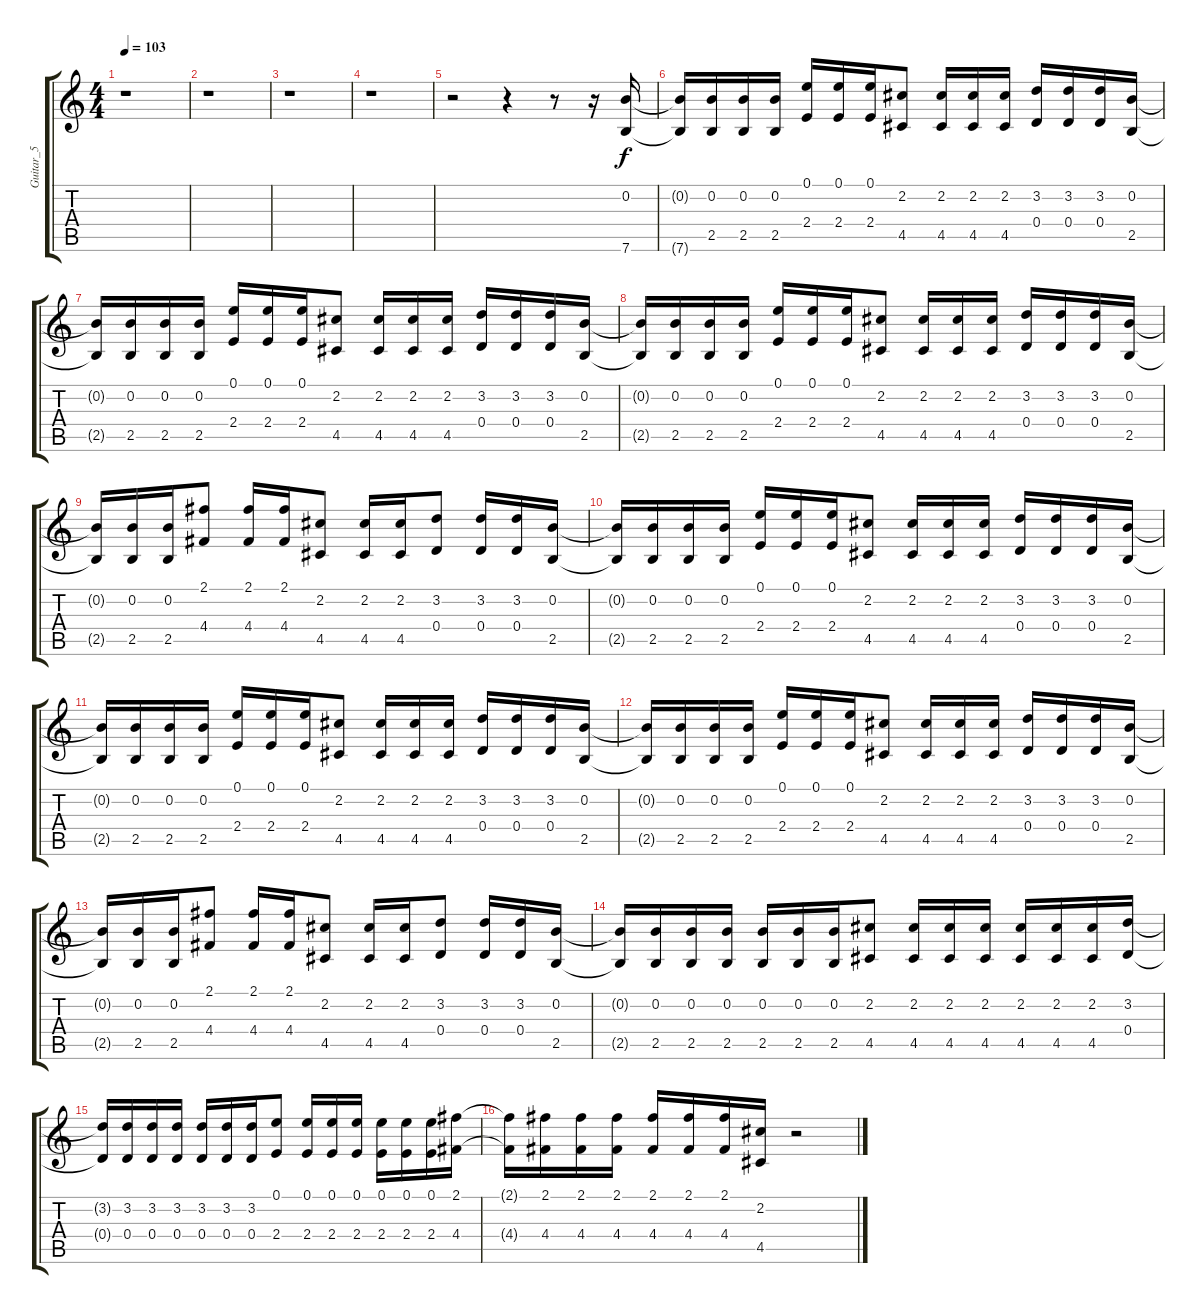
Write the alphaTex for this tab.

\track ("Guitar_5" "Guitar_5") {instrument distortionguitar}
\staff {score tabs}
\tuning (E4 B3 G3 D3 A2 E2) {hide}
\ts (4 4)
\tempo 103
\clef g2
\ks c
r.1{dy f} |
r.1 |
r.1 |
r.1 |
r.2 r.4 r.8 r.16 (0.2 7.6).16 |
(0.2{t} 7.6{t}).16 (0.2 2.5).16 (0.2 2.5).16 (0.2 2.5).16 (0.1 2.4).16 (0.1 2.4).16 (0.1 2.4).16 (2.2 4.5).8 (2.2 4.5).16 (2.2 4.5).16 (2.2 4.5).16 (3.2 0.4).16 (3.2 0.4).16 (3.2 0.4).16 (0.2 2.5).16 |
(0.2{t} 2.5{t}).16 (0.2 2.5).16 (0.2 2.5).16 (0.2 2.5).16 (0.1 2.4).16 (0.1 2.4).16 (0.1 2.4).16 (2.2 4.5).8 (2.2 4.5).16 (2.2 4.5).16 (2.2 4.5).16 (3.2 0.4).16 (3.2 0.4).16 (3.2 0.4).16 (0.2 2.5).16 |
(0.2{t} 2.5{t}).16 (0.2 2.5).16 (0.2 2.5).16 (0.2 2.5).16 (0.1 2.4).16 (0.1 2.4).16 (0.1 2.4).16 (2.2 4.5).8 (2.2 4.5).16 (2.2 4.5).16 (2.2 4.5).16 (3.2 0.4).16 (3.2 0.4).16 (3.2 0.4).16 (0.2 2.5).16 |
(0.2{t} 2.5{t}).16 (0.2 2.5).16 (0.2 2.5).16 (2.1 4.4).8 (2.1 4.4).16 (2.1 4.4).16 (2.2 4.5).8 (2.2 4.5).16 (2.2 4.5).16 (3.2 0.4).8 (3.2 0.4).16 (3.2 0.4).16 (0.2 2.5).16 |
(0.2{t} 2.5{t}).16 (0.2 2.5).16 (0.2 2.5).16 (0.2 2.5).16 (0.1 2.4).16 (0.1 2.4).16 (0.1 2.4).16 (2.2 4.5).8 (2.2 4.5).16 (2.2 4.5).16 (2.2 4.5).16 (3.2 0.4).16 (3.2 0.4).16 (3.2 0.4).16 (0.2 2.5).16 |
(0.2{t} 2.5{t}).16 (0.2 2.5).16 (0.2 2.5).16 (0.2 2.5).16 (0.1 2.4).16 (0.1 2.4).16 (0.1 2.4).16 (2.2 4.5).8 (2.2 4.5).16 (2.2 4.5).16 (2.2 4.5).16 (3.2 0.4).16 (3.2 0.4).16 (3.2 0.4).16 (0.2 2.5).16 |
(0.2{t} 2.5{t}).16 (0.2 2.5).16 (0.2 2.5).16 (0.2 2.5).16 (0.1 2.4).16 (0.1 2.4).16 (0.1 2.4).16 (2.2 4.5).8 (2.2 4.5).16 (2.2 4.5).16 (2.2 4.5).16 (3.2 0.4).16 (3.2 0.4).16 (3.2 0.4).16 (0.2 2.5).16 |
(0.2{t} 2.5{t}).16 (0.2 2.5).16 (0.2 2.5).16 (2.1 4.4).8 (2.1 4.4).16 (2.1 4.4).16 (2.2 4.5).8 (2.2 4.5).16 (2.2 4.5).16 (3.2 0.4).8 (3.2 0.4).16 (3.2 0.4).16 (0.2 2.5).16 |
(0.2{t} 2.5{t}).16 (0.2 2.5).16 (0.2 2.5).16 (0.2 2.5).16 (0.2 2.5).16 (0.2 2.5).16 (0.2 2.5).16 (2.2 4.5).8 (2.2 4.5).16 (2.2 4.5).16 (2.2 4.5).16 (2.2 4.5).16 (2.2 4.5).16 (2.2 4.5).16 (3.2 0.4).16 |
(3.2{t} 0.4{t}).16 (3.2 0.4).16 (3.2 0.4).16 (3.2 0.4).16 (3.2 0.4).16 (3.2 0.4).16 (3.2 0.4).16 (0.1 2.4).8 (0.1 2.4).16 (0.1 2.4).16 (0.1 2.4).16 (0.1 2.4).16 (0.1 2.4).16 (0.1 2.4).16 (2.1 4.4).16 |
(2.1{t} 4.4{t}).16 (2.1 4.4).16 (2.1 4.4).16 (2.1 4.4).16 (2.1 4.4).16 (2.1 4.4).16 (2.1 4.4).16 (2.2 4.5).16 r.2
